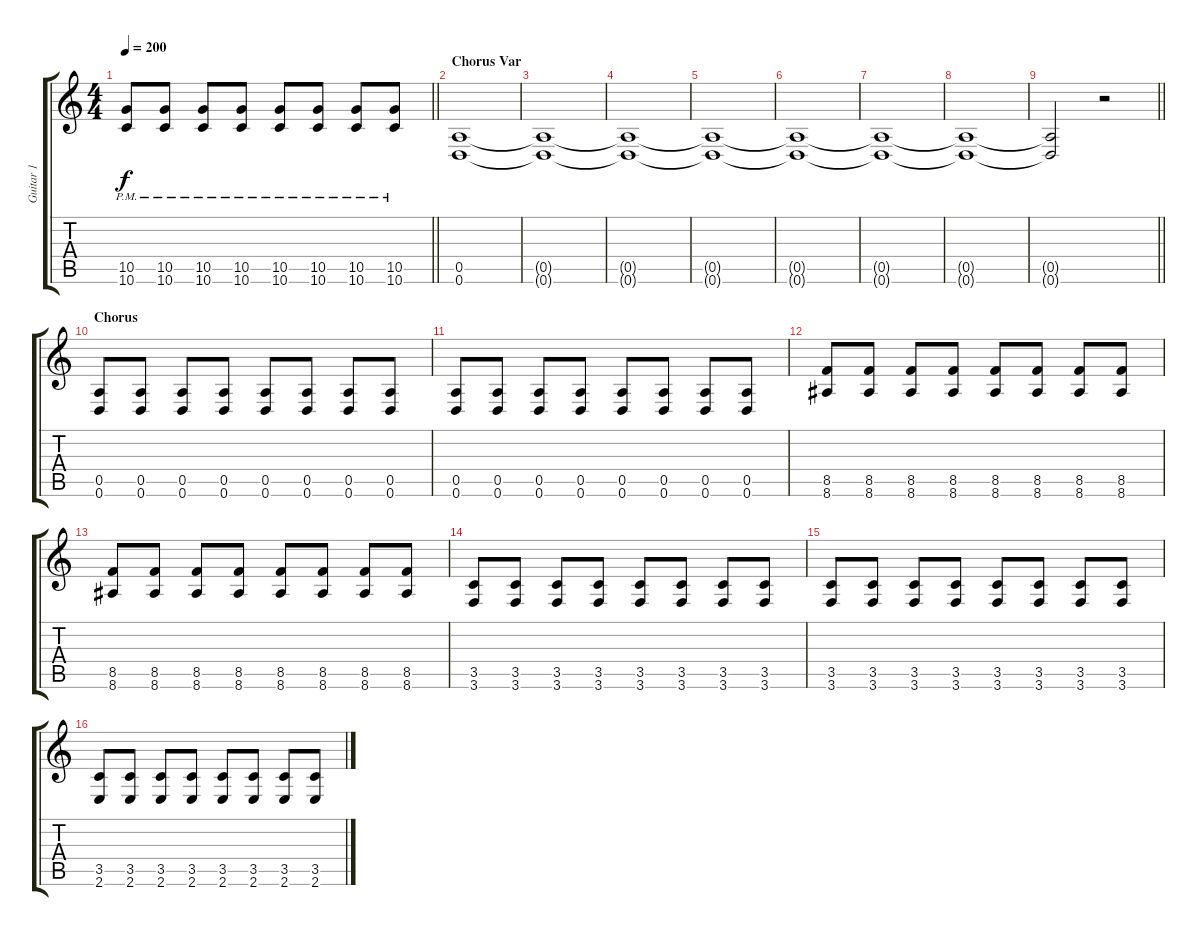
\track ("Guitar 1" "Guitar 1") {instrument distortionguitar}
\staff {score tabs}
\tuning (E4 B3 G3 D3 A2 D2) {hide}
\ts (4 4)
\tempo 200
\clef g2
\barLineRight lightlight
\ks c
(10.5{pm} 10.6{pm}).8{dy f} (10.5{pm} 10.6{pm}).8 (10.5{pm} 10.6{pm}).8 (10.5{pm} 10.6{pm}).8 (10.5{pm} 10.6{pm}).8 (10.5{pm} 10.6{pm}).8 (10.5{pm} 10.6{pm}).8 (10.5{pm} 10.6{pm}).8 |
\section ("" "Chorus Var")
(0.5 0.6).1 |
(0.5{t} 0.6{t}).1 |
(0.5{t} 0.6{t}).1 |
(0.5{t} 0.6{t}).1 |
(0.5{t} 0.6{t}).1 |
(0.5{t} 0.6{t}).1 |
(0.5{t} 0.6{t}).1 |
\barLineRight lightlight
(0.5{t} 0.6{t}).2 r.2 |
\section ("" "Chorus")
(0.5 0.6).8 (0.5 0.6).8 (0.5 0.6).8 (0.5 0.6).8 (0.5 0.6).8 (0.5 0.6).8 (0.5 0.6).8 (0.5 0.6).8 |
(0.5 0.6).8 (0.5 0.6).8 (0.5 0.6).8 (0.5 0.6).8 (0.5 0.6).8 (0.5 0.6).8 (0.5 0.6).8 (0.5 0.6).8 |
(8.5 8.6).8 (8.5 8.6).8 (8.5 8.6).8 (8.5 8.6).8 (8.5 8.6).8 (8.5 8.6).8 (8.5 8.6).8 (8.5 8.6).8 |
(8.5 8.6).8 (8.5 8.6).8 (8.5 8.6).8 (8.5 8.6).8 (8.5 8.6).8 (8.5 8.6).8 (8.5 8.6).8 (8.5 8.6).8 |
(3.5 3.6).8 (3.5 3.6).8 (3.5 3.6).8 (3.5 3.6).8 (3.5 3.6).8 (3.5 3.6).8 (3.5 3.6).8 (3.5 3.6).8 |
(3.5 3.6).8 (3.5 3.6).8 (3.5 3.6).8 (3.5 3.6).8 (3.5 3.6).8 (3.5 3.6).8 (3.5 3.6).8 (3.5 3.6).8 |
(3.5 2.6).8 (3.5 2.6).8 (3.5 2.6).8 (3.5 2.6).8 (3.5 2.6).8 (3.5 2.6).8 (3.5 2.6).8 (3.5 2.6).8
